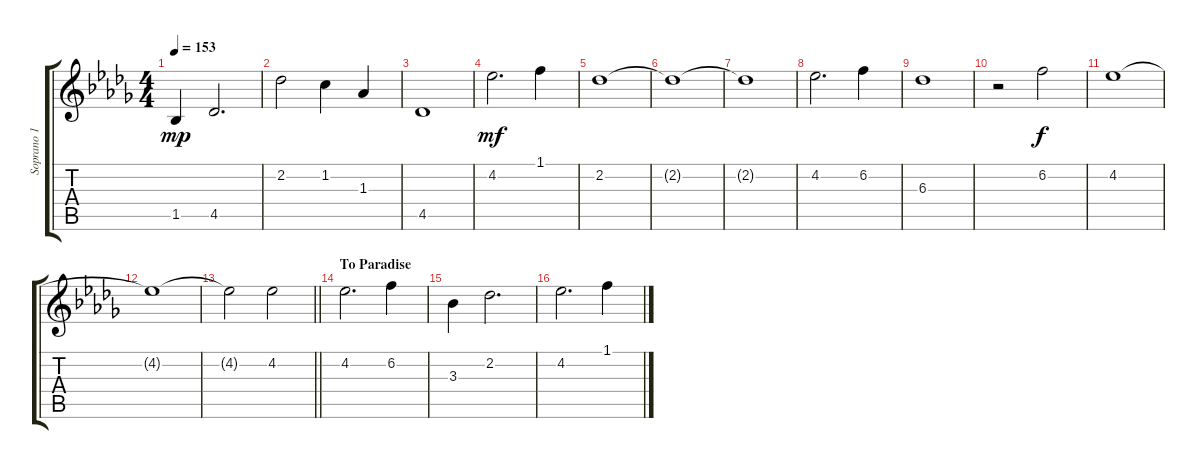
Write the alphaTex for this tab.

\track ("Soprano 1" "Soprano 1") {instrument choiraahs}
\staff {score tabs}
\tuning (E5 B4 G4 D4 A3 E3) {hide}
\ts (4 4)
\tempo 153
\clef g2
\ks bbminor
1.5.4{dy mp} 4.5.2{d} |
2.2.2 1.2.4 1.3.4 |
4.5.1 |
4.2.2{d dy mf} 1.1.4 |
2.2.1 |
2.2{t}.1 |
2.2{t}.1 |
4.2.2{d volume 16} 6.2.4 |
6.3.1 |
r.2 6.2.2{dy f volume 13} |
4.2.1 |
4.2{t}.1 |
\barLineRight lightlight
4.2{t}.2 4.2.2 |
\section ("" "To Paradise")
4.2.2{d} 6.2.4 |
3.3.4 2.2.2{d} |
4.2.2{d} 1.1.4
